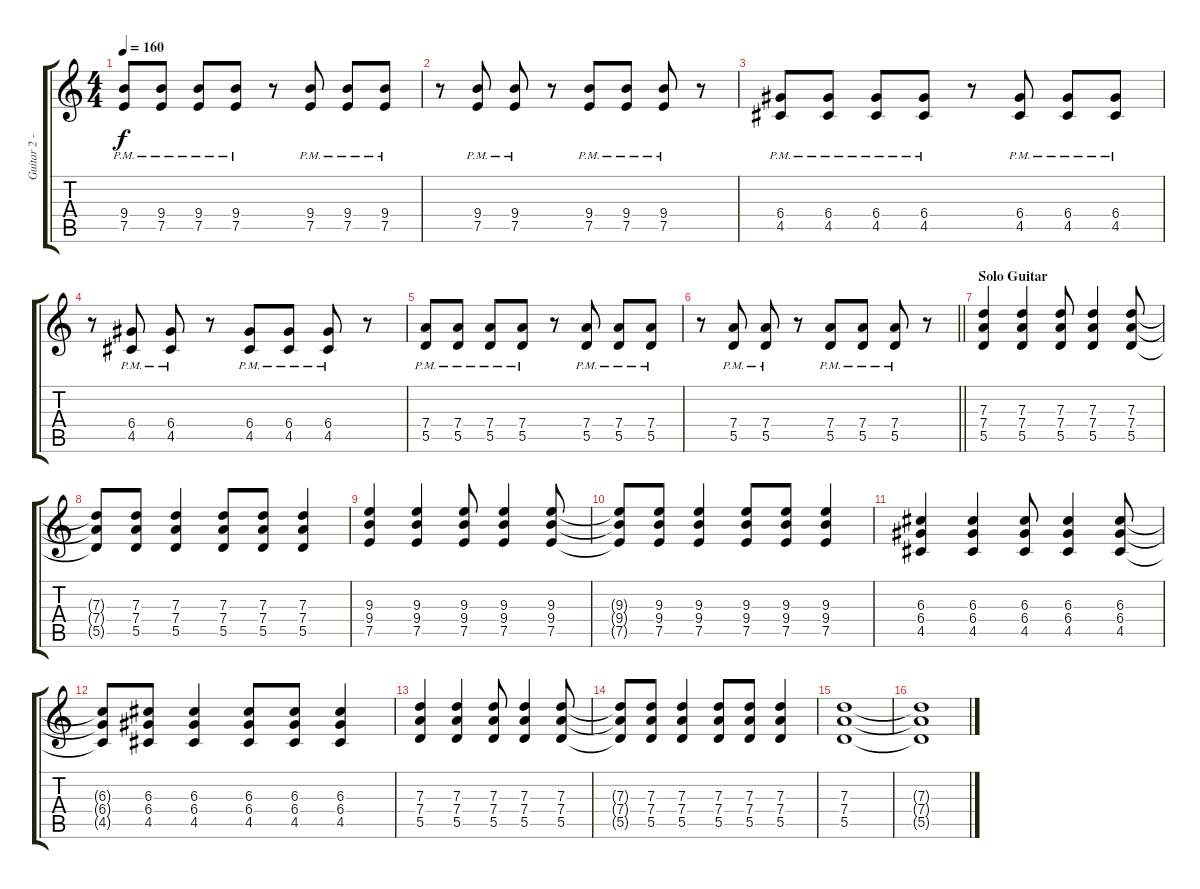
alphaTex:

\track ("Guitar 2 - Raka" "Guitar 2 -") {instrument overdrivenguitar}
\staff {score tabs}
\tuning (E4 B3 G3 D3 A2 E2) {hide}
\ts (4 4)
\tempo 160
\clef g2
\ks c
(9.4{pm} 7.5{pm}).8{dy f} (9.4{pm} 7.5{pm}).8 (9.4{pm} 7.5{pm}).8 (9.4{pm} 7.5{pm}).8 r.8 (9.4{pm} 7.5{pm}).8 (9.4{pm} 7.5{pm}).8 (9.4{pm} 7.5{pm}).8 |
r.8 (9.4{pm} 7.5).8 (9.4{pm} 7.5).8 r.8 (9.4{pm} 7.5{pm}).8 (9.4{pm} 7.5{pm}).8 (9.4{pm} 7.5{pm}).8 r.8 |
(6.4{pm} 4.5{pm}).8 (6.4{pm} 4.5{pm}).8 (6.4{pm} 4.5{pm}).8 (6.4{pm} 4.5{pm}).8 r.8 (6.4{pm} 4.5{pm}).8 (6.4{pm} 4.5{pm}).8 (6.4{pm} 4.5{pm}).8 |
r.8 (6.4{pm} 4.5{pm}).8 (6.4{pm} 4.5{pm}).8 r.8 (6.4{pm} 4.5{pm}).8 (6.4{pm} 4.5{pm}).8 (6.4{pm} 4.5{pm}).8 r.8 |
(7.4{pm} 5.5{pm}).8 (7.4{pm} 5.5{pm}).8 (7.4{pm} 5.5{pm}).8 (7.4{pm} 5.5{pm}).8 r.8 (7.4{pm} 5.5{pm}).8 (7.4{pm} 5.5{pm}).8 (7.4{pm} 5.5{pm}).8 |
\barLineRight lightlight
r.8 (7.4{pm} 5.5{pm}).8 (7.4{pm} 5.5{pm}).8 r.8 (7.4{pm} 5.5{pm}).8 (7.4{pm} 5.5{pm}).8 (7.4{pm} 5.5{pm}).8 r.8 |
\section ("" "Solo Guitar")
(7.3 7.4 5.5).4 (7.3 7.4 5.5).4 (7.3 7.4 5.5).8 (7.3 7.4 5.5).4 (7.3 7.4 5.5).8 |
(7.3{t} 7.4{t} 5.5{t}).8 (7.3 7.4 5.5).8 (7.3 7.4 5.5).4 (7.3 7.4 5.5).8 (7.3 7.4 5.5).8 (7.3 7.4 5.5).4 |
(9.3 9.4 7.5).4 (9.3 9.4 7.5).4 (9.3 9.4 7.5).8 (9.3 9.4 7.5).4 (9.3 9.4 7.5).8 |
(9.3{t} 9.4{t} 7.5{t}).8 (9.3 9.4 7.5).8 (9.3 9.4 7.5).4 (9.3 9.4 7.5).8 (9.3 9.4 7.5).8 (9.3 9.4 7.5).4 |
(6.3 6.4 4.5).4 (6.3 6.4 4.5).4 (6.3 6.4 4.5).8 (6.3 6.4 4.5).4 (6.3 6.4 4.5).8 |
(6.3{t} 6.4{t} 4.5{t}).8 (6.3 6.4 4.5).8 (6.3 6.4 4.5).4 (6.3 6.4 4.5).8 (6.3 6.4 4.5).8 (6.3 6.4 4.5).4 |
(7.3 7.4 5.5).4 (7.3 7.4 5.5).4 (7.3 7.4 5.5).8 (7.3 7.4 5.5).4 (7.3 7.4 5.5).8 |
(7.3{t} 7.4{t} 5.5{t}).8 (7.3 7.4 5.5).8 (7.3 7.4 5.5).4 (7.3 7.4 5.5).8 (7.3 7.4 5.5).8 (7.3 7.4 5.5).4 |
(7.3 7.4 5.5).1 |
(7.3{t} 7.4{t} 5.5{t}).1
